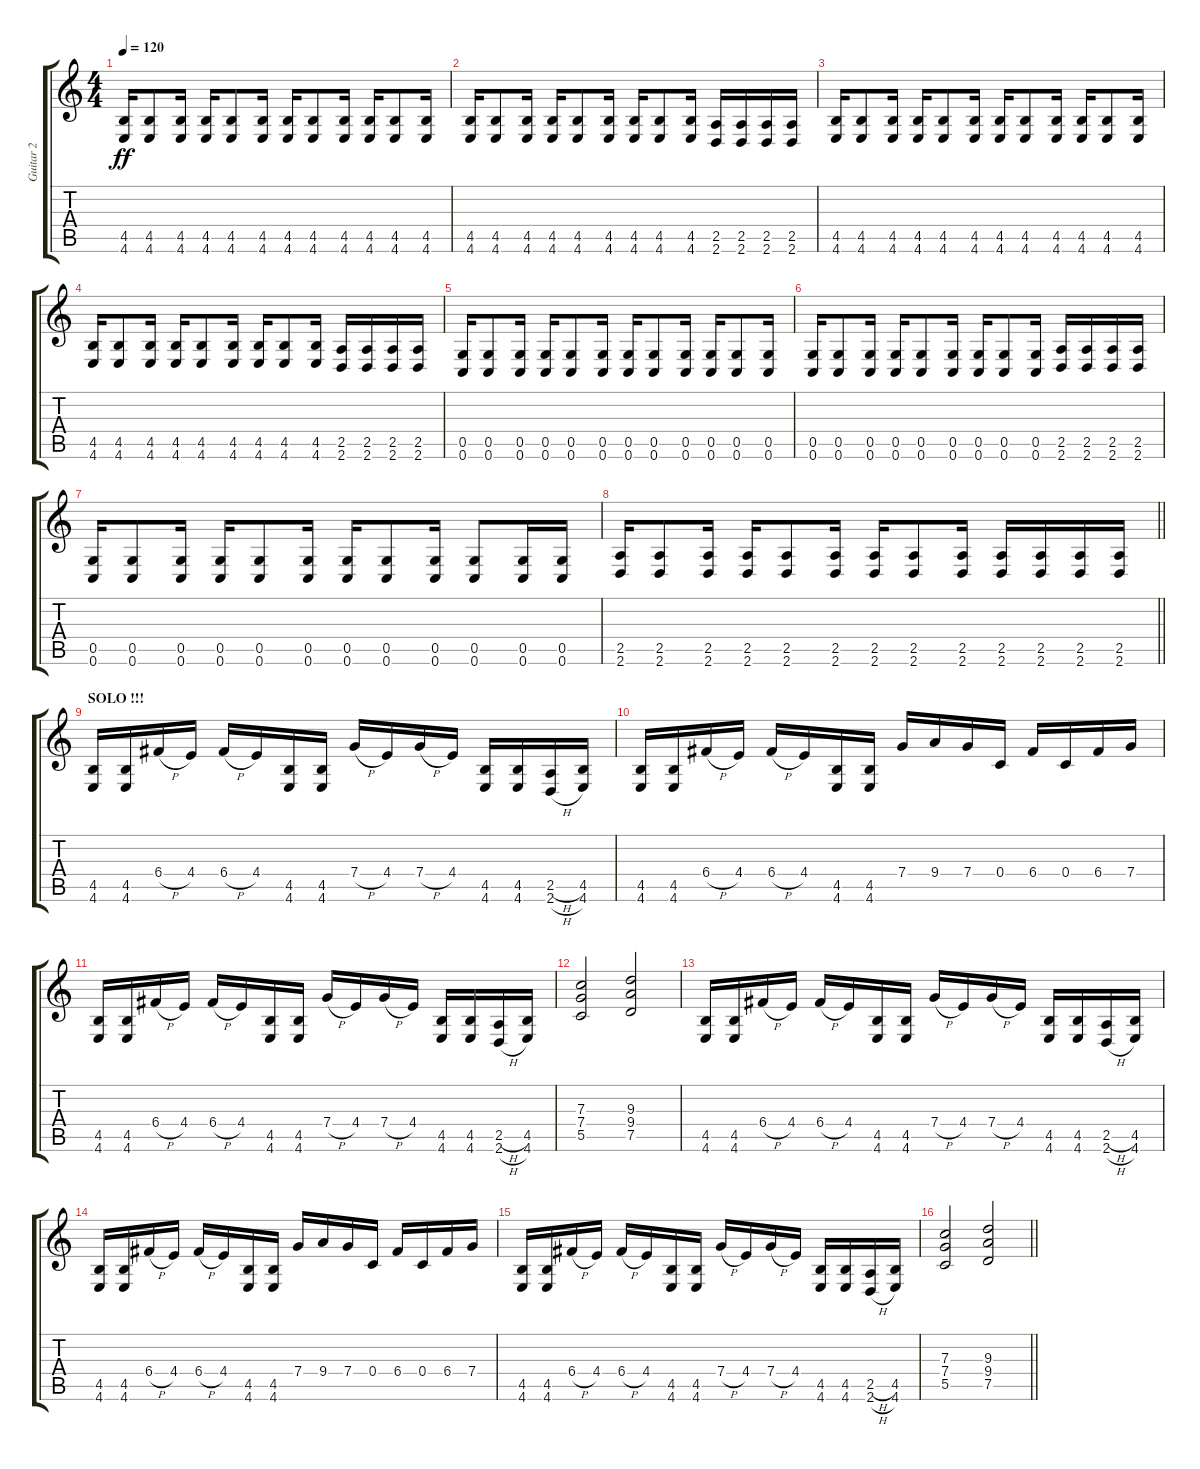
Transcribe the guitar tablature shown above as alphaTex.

\track ("Guitar 2" "Guitar 2") {instrument distortionguitar}
\staff {score tabs}
\tuning (D4 A3 F3 C3 G2 C2) {hide}
\ts (4 4)
\tempo 120
\clef g2
\ks c
(4.5 4.6).16{dy ff} (4.5 4.6).8 (4.5 4.6).16 (4.5 4.6).16 (4.5 4.6).8 (4.5 4.6).16 (4.5 4.6).16 (4.5 4.6).8 (4.5 4.6).16 (4.5 4.6).16 (4.5 4.6).8 (4.5 4.6).16 |
(4.5 4.6).16 (4.5 4.6).8 (4.5 4.6).16 (4.5 4.6).16 (4.5 4.6).8 (4.5 4.6).16 (4.5 4.6).16 (4.5 4.6).8 (4.5 4.6).16 (2.5 2.6).16 (2.5 2.6).16 (2.5 2.6).16 (2.5 2.6).16 |
(4.5 4.6).16 (4.5 4.6).8 (4.5 4.6).16 (4.5 4.6).16 (4.5 4.6).8 (4.5 4.6).16 (4.5 4.6).16 (4.5 4.6).8 (4.5 4.6).16 (4.5 4.6).16 (4.5 4.6).8 (4.5 4.6).16 |
(4.5 4.6).16 (4.5 4.6).8 (4.5 4.6).16 (4.5 4.6).16 (4.5 4.6).8 (4.5 4.6).16 (4.5 4.6).16 (4.5 4.6).8 (4.5 4.6).16 (2.5 2.6).16 (2.5 2.6).16 (2.5 2.6).16 (2.5 2.6).16 |
(0.5 0.6).16 (0.5 0.6).8 (0.5 0.6).16 (0.5 0.6).16 (0.5 0.6).8 (0.5 0.6).16 (0.5 0.6).16 (0.5 0.6).8 (0.5 0.6).16 (0.5 0.6).16 (0.5 0.6).8 (0.5 0.6).16 |
(0.5 0.6).16 (0.5 0.6).8 (0.5 0.6).16 (0.5 0.6).16 (0.5 0.6).8 (0.5 0.6).16 (0.5 0.6).16 (0.5 0.6).8 (0.5 0.6).16 (2.5 2.6).16 (2.5 2.6).16 (2.5 2.6).16 (2.5 2.6).16 |
(0.5 0.6).16 (0.5 0.6).8 (0.5 0.6).16 (0.5 0.6).16 (0.5 0.6).8 (0.5 0.6).16 (0.5 0.6).16 (0.5 0.6).8 (0.5 0.6).16 (0.5 0.6).8 (0.5 0.6).16 (0.5 0.6).16 |
\barLineRight lightlight
(2.5 2.6).16 (2.5 2.6).8 (2.5 2.6).16 (2.5 2.6).16 (2.5 2.6).8 (2.5 2.6).16 (2.5 2.6).16 (2.5 2.6).8 (2.5 2.6).16 (2.5 2.6).16 (2.5 2.6).16 (2.5 2.6).16 (2.5 2.6).16 |
\section ("" "SOLO !!!")
(4.5 4.6).16 (4.5 4.6).16 6.4{h}.16 4.4.16 6.4{h}.16 4.4.16 (4.5 4.6).16 (4.5 4.6).16 7.4{h}.16 4.4.16 7.4{h}.16 4.4.16 (4.5 4.6).16 (4.5 4.6).16 (2.5{h} 2.6{h}).16 (4.5 4.6).16 |
(4.5 4.6).16 (4.5 4.6).16 6.4{h}.16 4.4.16 6.4{h}.16 4.4.16 (4.5 4.6).16 (4.5 4.6).16 7.4.16 9.4.16 7.4.16 0.4.16 6.4.16 0.4.16 6.4.16 7.4.16 |
(4.5 4.6).16 (4.5 4.6).16 6.4{h}.16 4.4.16 6.4{h}.16 4.4.16 (4.5 4.6).16 (4.5 4.6).16 7.4{h}.16 4.4.16 7.4{h}.16 4.4.16 (4.5 4.6).16 (4.5 4.6).16 (2.5{h} 2.6{h}).16 (4.5 4.6).16 |
(7.3 7.4 5.5).2 (9.3 9.4 7.5).2 |
(4.5 4.6).16 (4.5 4.6).16 6.4{h}.16 4.4.16 6.4{h}.16 4.4.16 (4.5 4.6).16 (4.5 4.6).16 7.4{h}.16 4.4.16 7.4{h}.16 4.4.16 (4.5 4.6).16 (4.5 4.6).16 (2.5{h} 2.6{h}).16 (4.5 4.6).16 |
(4.5 4.6).16 (4.5 4.6).16 6.4{h}.16 4.4.16 6.4{h}.16 4.4.16 (4.5 4.6).16 (4.5 4.6).16 7.4.16 9.4.16 7.4.16 0.4.16 6.4.16 0.4.16 6.4.16 7.4.16 |
(4.5 4.6).16 (4.5 4.6).16 6.4{h}.16 4.4.16 6.4{h}.16 4.4.16 (4.5 4.6).16 (4.5 4.6).16 7.4{h}.16 4.4.16 7.4{h}.16 4.4.16 (4.5 4.6).16 (4.5 4.6).16 (2.5{h} 2.6{h}).16 (4.5 4.6).16 |
\barLineRight lightlight
(7.3 7.4 5.5).2 (9.3 9.4 7.5).2
